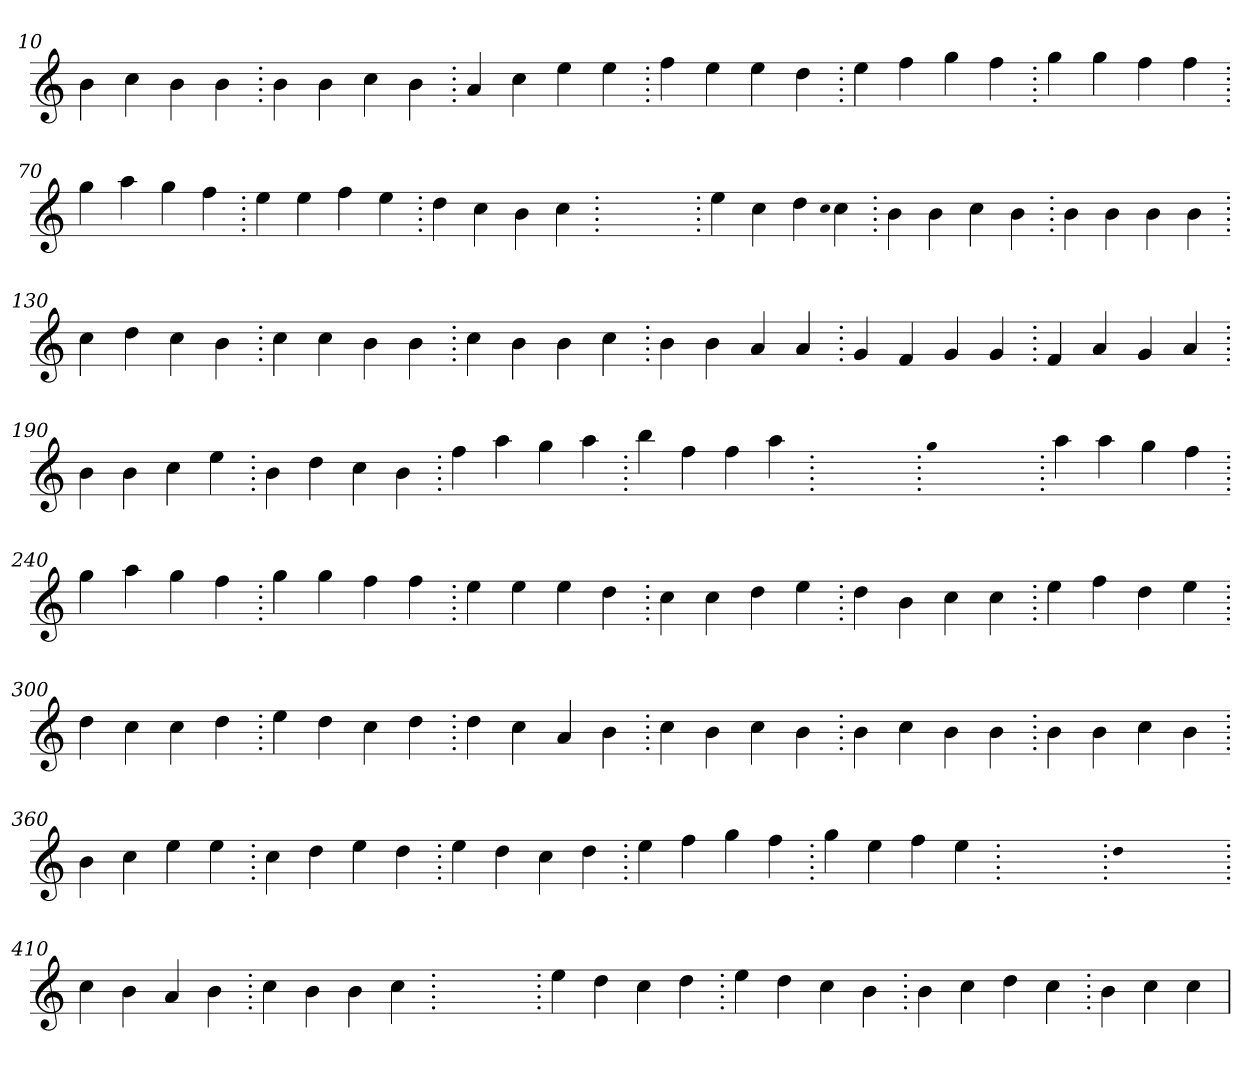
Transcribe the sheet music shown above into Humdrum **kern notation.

**kern
*part1
*staff1
*clefG2
=10.
4b
4cc
4b
4b
=20.
4b
4b
4cc
4b
=30.
4a
4cc
4ee
4ee
=40.
4ff
4ee
4ee
4dd
=50.
4ee
4ff
4gg
4ff
=60.
4gg
4gg
4ff
4ff
=70.
4gg
4aa
4gg
4ff
=80.
4ee
4ee
4ff
4ee
=90.
4dd
4cc
4b
4cc
=100.
1ryy
=100.
4ee
4cc
4dd
qqcc
4cc
=110.
4b
4b
4cc
4b
=120.
4b
4b
4b
4b
=130.
4cc
4dd
4cc
4b
=140.
4cc
4cc
4b
4b
=150.
4cc
4b
4b
4cc
=160.
4b
4b
4a
4a
=170.
4g
4f
4g
4g
=180.
4f
4a
4g
4a
=190.
4b
4b
4cc
4ee
=200.
4b
4dd
4cc
4b
=210.
4ff
4aa
4gg
4aa
=220.
4bb
4ff
4ff
4aa
=230.
1ryy
=230.
qqgg
1ryy
=230.
4aa
4aa
4gg
4ff
=240.
4gg
4aa
4gg
4ff
=250.
4gg
4gg
4ff
4ff
=260.
4ee
4ee
4ee
4dd
=270.
4cc
4cc
4dd
4ee
=280.
4dd
4b
4cc
4cc
=290.
4ee
4ff
4dd
4ee
=300.
4dd
4cc
4cc
4dd
=310.
4ee
4dd
4cc
4dd
=320.
4dd
4cc
4a
4b
=330.
4cc
4b
4cc
4b
=340.
4b
4cc
4b
4b
=350.
4b
4b
4cc
4b
=360.
4b
4cc
4ee
4ee
=370.
4cc
4dd
4ee
4dd
=380.
4ee
4dd
4cc
4dd
=390.
4ee
4ff
4gg
4ff
=400.
4gg
4ee
4ff
4ee
=410.
1ryy
=410.
qqdd
1ryy
=410.
4cc
4b
4a
4b
=420.
4cc
4b
4b
4cc
=430.
1ryy
=430.
4ee
4dd
4cc
4dd
=440.
4ee
4dd
4cc
4b
=450.
4b
4cc
4dd
4cc
=460.
4b
4cc
4cc
=
*-
